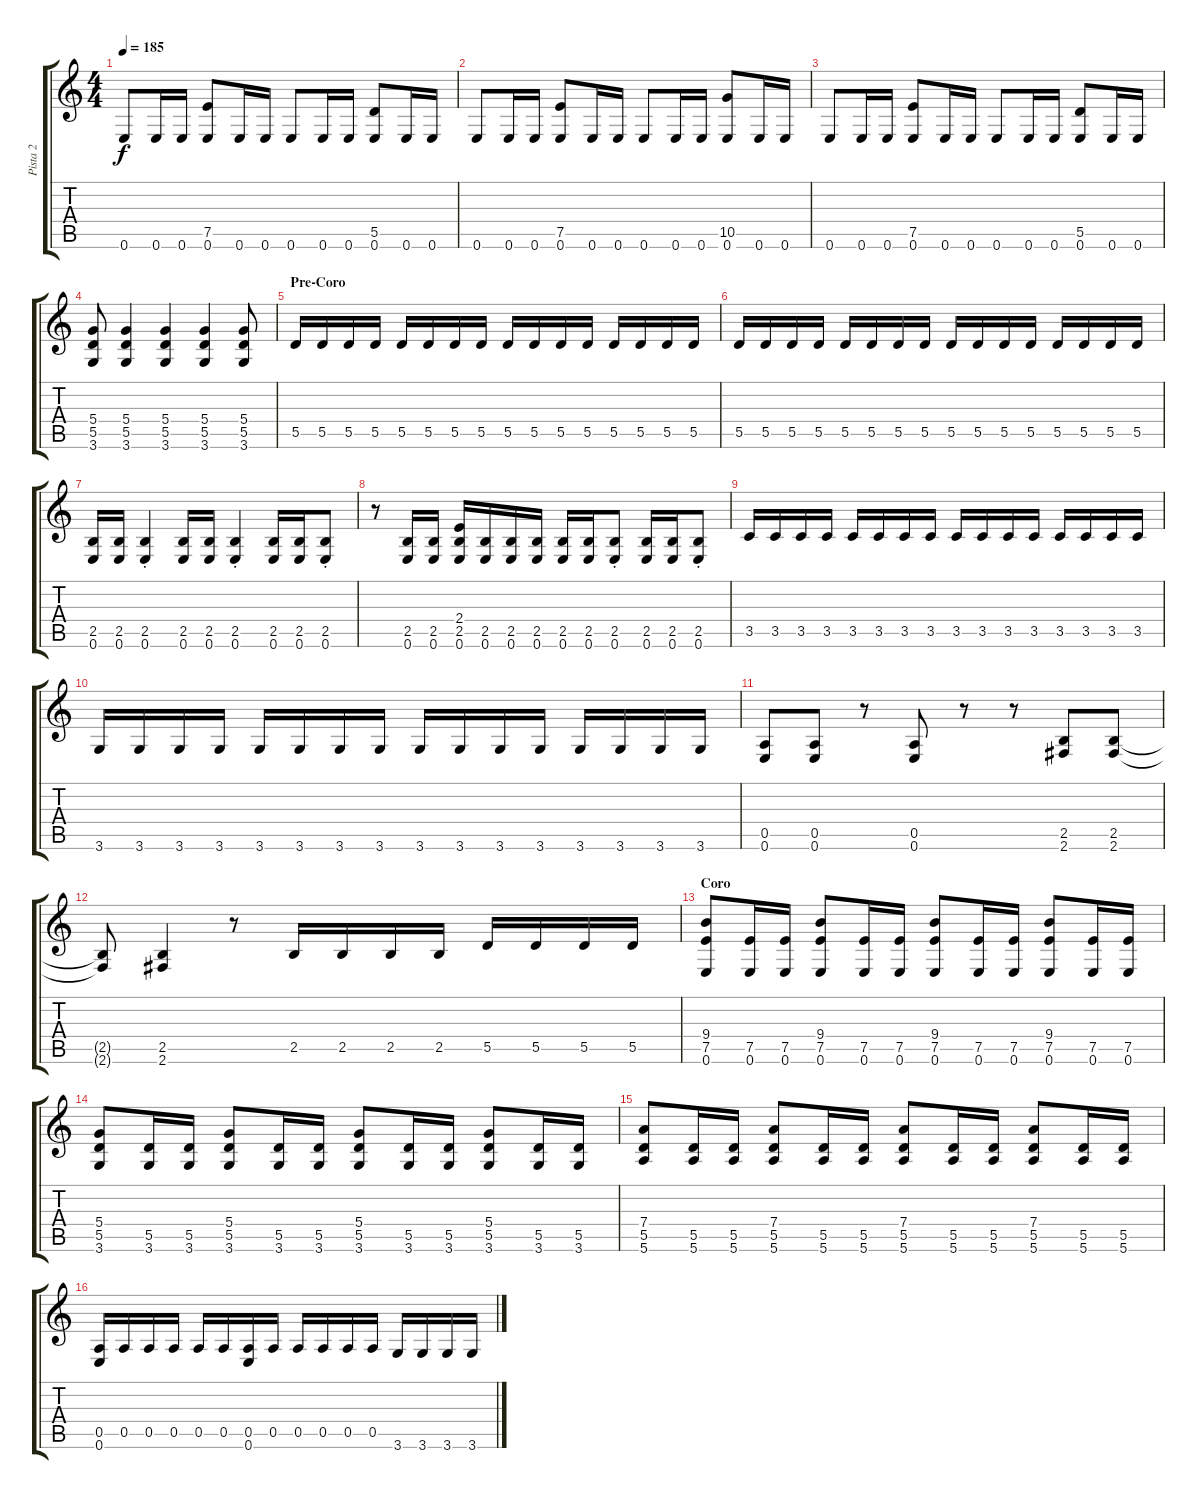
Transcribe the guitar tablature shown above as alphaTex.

\track ("Pista 2" "Pista 2") {instrument overdrivenguitar}
\staff {score tabs}
\tuning (E4 B3 G3 D3 A2 E2) {hide}
\ts (4 4)
\tempo 185
\clef g2
\ks c
0.6.8{dy f} 0.6.16 0.6.16 (7.5 0.6).8 0.6.16 0.6.16 0.6.8 0.6.16 0.6.16 (5.5 0.6).8 0.6.16 0.6.16 |
0.6.8 0.6.16 0.6.16 (7.5 0.6).8 0.6.16 0.6.16 0.6.8 0.6.16 0.6.16 (10.5 0.6).8 0.6.16 0.6.16 |
0.6.8 0.6.16 0.6.16 (7.5 0.6).8 0.6.16 0.6.16 0.6.8 0.6.16 0.6.16 (5.5 0.6).8 0.6.16 0.6.16 |
(5.4 5.5 3.6).8 (5.4 5.5 3.6).4 (5.4 5.5 3.6).4 (5.4 5.5 3.6).4 (5.4 5.5 3.6).8 |
\section ("" "Pre-Coro")
5.5.16 5.5.16 5.5.16 5.5.16 5.5.16 5.5.16 5.5.16 5.5.16 5.5.16 5.5.16 5.5.16 5.5.16 5.5.16 5.5.16 5.5.16 5.5.16 |
5.5.16 5.5.16 5.5.16 5.5.16 5.5.16 5.5.16 5.5.16 5.5.16 5.5.16 5.5.16 5.5.16 5.5.16 5.5.16 5.5.16 5.5.16 5.5.16 |
(2.5 0.6).16 (2.5 0.6).16 (2.5{st} 0.6{st}).4 (2.5 0.6).16 (2.5 0.6).16 (2.5{st} 0.6{st}).4 (2.5 0.6).16 (2.5 0.6).16 (2.5{st} 0.6{st}).8 |
r.8 (2.5 0.6).16 (2.5 0.6).16 (2.4 2.5 0.6).16 (2.5 0.6).16 (2.5 0.6).16 (2.5 0.6).16 (2.5 0.6).16 (2.5 0.6).16 (2.5{st} 0.6{st}).8 (2.5 0.6).16 (2.5 0.6).16 (2.5{st} 0.6{st}).8 |
3.5.16 3.5.16 3.5.16 3.5.16 3.5.16 3.5.16 3.5.16 3.5.16 3.5.16 3.5.16 3.5.16 3.5.16 3.5.16 3.5.16 3.5.16 3.5.16 |
3.6.16 3.6.16 3.6.16 3.6.16 3.6.16 3.6.16 3.6.16 3.6.16 3.6.16 3.6.16 3.6.16 3.6.16 3.6.16 3.6.16 3.6.16 3.6.16 |
(0.5 0.6).8 (0.5 0.6).8 r.8 (0.5 0.6).8 r.8 r.8 (2.5 2.6).8 (2.5 2.6).8 |
(2.5{t} 2.6{t}).8 (2.5 2.6).4 r.8 2.5.16 2.5.16 2.5.16 2.5.16 5.5.16 5.5.16 5.5.16 5.5.16 |
\section ("" "Coro")
(9.4 7.5 0.6).8 (7.5 0.6).16 (7.5 0.6).16 (9.4 7.5 0.6).8 (7.5 0.6).16 (7.5 0.6).16 (9.4 7.5 0.6).8 (7.5 0.6).16 (7.5 0.6).16 (9.4 7.5 0.6).8 (7.5 0.6).16 (7.5 0.6).16 |
(5.4 5.5 3.6).8 (5.5 3.6).16 (5.5 3.6).16 (5.4 5.5 3.6).8 (5.5 3.6).16 (5.5 3.6).16 (5.4 5.5 3.6).8 (5.5 3.6).16 (5.5 3.6).16 (5.4 5.5 3.6).8 (5.5 3.6).16 (5.5 3.6).16 |
(7.4 5.5 5.6).8 (5.5 5.6).16 (5.5 5.6).16 (7.4 5.5 5.6).8 (5.5 5.6).16 (5.5 5.6).16 (7.4 5.5 5.6).8 (5.5 5.6).16 (5.5 5.6).16 (7.4 5.5 5.6).8 (5.5 5.6).16 (5.5 5.6).16 |
(0.5 0.6).16 0.5.16 0.5.16 0.5.16 0.5.16 0.5.16 (0.5 0.6).16 0.5.16 0.5.16 0.5.16 0.5.16 0.5.16 3.6.16 3.6.16 3.6.16 3.6.16
